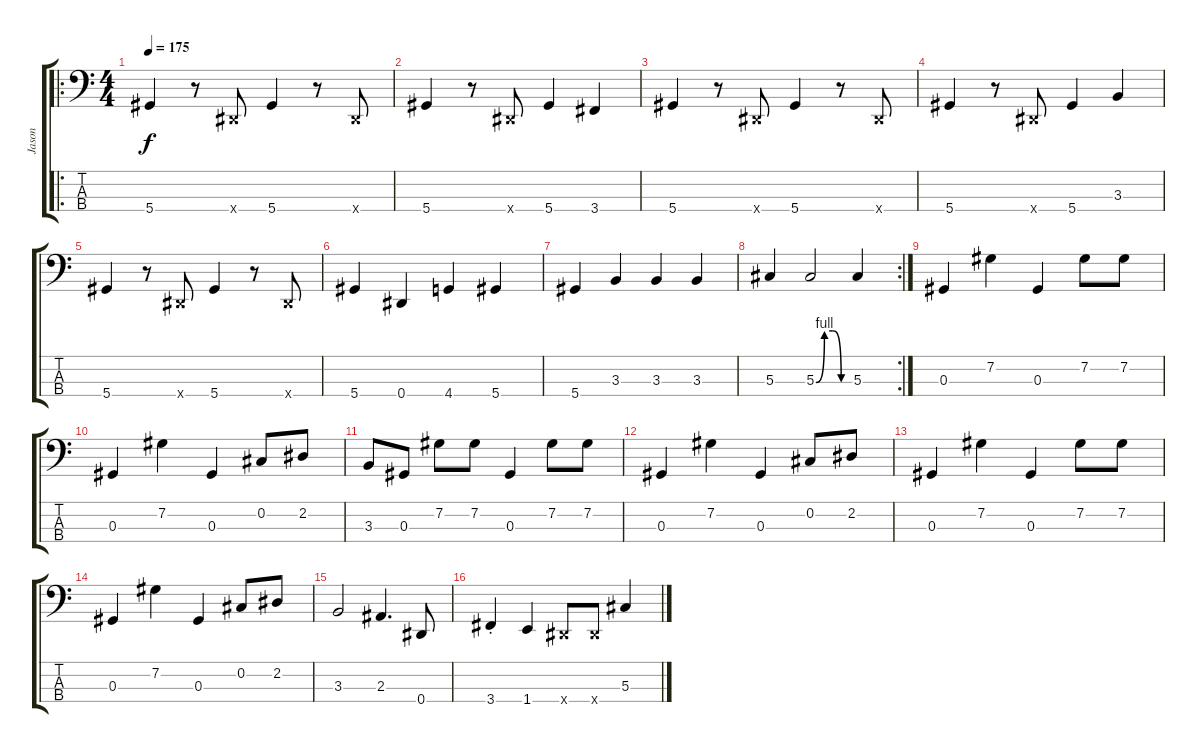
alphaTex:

\track ("Jason" "Jason") {instrument electricbassfinger}
\staff {score tabs}
\tuning (Gb2 Db2 Ab1 Eb1) {hide}
\ro
\ts (4 4)
\tempo 175
\clef f4
\ks c
5.4.4{dy f} r.8 0.4{x}.8 5.4.4 r.8 0.4{x}.8 |
5.4.4 r.8 0.4{x}.8 5.4.4 3.4.4 |
5.4.4 r.8 0.4{x}.8 5.4.4 r.8 0.4{x}.8 |
5.4.4 r.8 0.4{x}.8 5.4.4 3.3.4 |
5.4.4 r.8 0.4{x}.8 5.4.4 r.8 0.4{x}.8 |
5.4.4 0.4.4 4.4.4 5.4.4 |
5.4.4 3.3.4 3.3.4 3.3.4 |
\rc 2
5.3.4 5.3{be (custom 0 0 15 4 30 4 45 0 60 0)}.2 5.3.4 |
0.3.4 7.2.4 0.3.4 7.2.8 7.2.8 |
0.3.4 7.2.4 0.3.4 0.2.8 2.2.8 |
3.3.8 0.3.8 7.2.8 7.2.8 0.3.4 7.2.8 7.2.8 |
0.3.4 7.2.4 0.3.4 0.2.8 2.2.8 |
0.3.4 7.2.4 0.3.4 7.2.8 7.2.8 |
0.3.4 7.2.4 0.3.4 0.2.8 2.2.8 |
3.3.2 2.3.4{d} 0.4.8 |
3.4{st}.4 1.4.4 0.4{x}.8 0.4{x}.8 5.3.4
